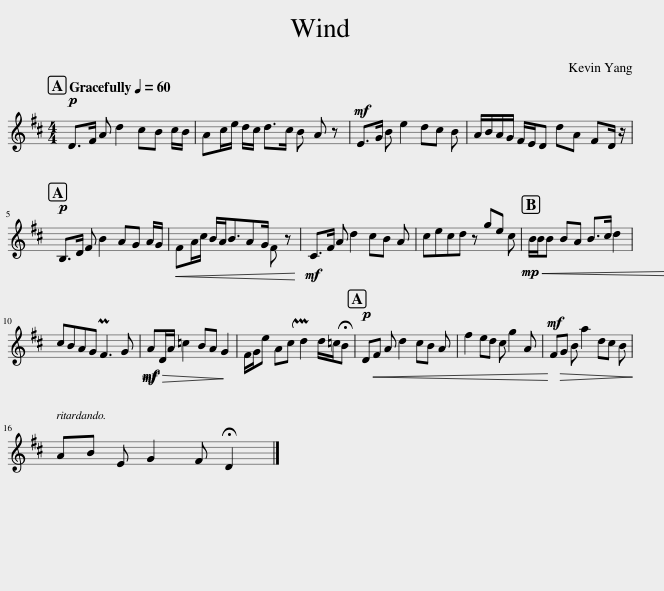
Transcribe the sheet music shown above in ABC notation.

X:1
L:1/8
Q:1/4=60
M:4/4
I:linebreak $
K:D
V:1 treble
V:1
!p! D>F A d2 cB c/B/ | Ac/e/ d/c/ d>c B A z |!mf! E>G B e2 dc B | A/B/A/G/ F/E/D dA FD/ z/ |$!p! B,>D F B2 AG A/G/ | %5
!<(! FA/c/ B/A<BAG/ F z!<)! |!mf! C>F A d2 cB A | cecd z ge[Q:1/4=30] c |[Q:1/4=60]!mp!!<(! B/B/B BA B>c d2!<)! |$ cBAG PF3 G | %10
!mf!!mf!!>(! AD/A/ =c2 BA G2!>)! | F/G/e Ac Pd2 d/=c/[Q:1/4=30]!fermata!B |!p![Q:1/4=60] D!<(!F A d2 cB A!<)! | f2 ed c g2 A |!mf! F!>(!G B a2 dc B!>)! |$ %15
 A[Q:1/4=55]B[Q:1/4=50] E[Q:1/4=45] G2[Q:1/4=40] F[Q:1/4=30] !fermata!D2 |] %16
